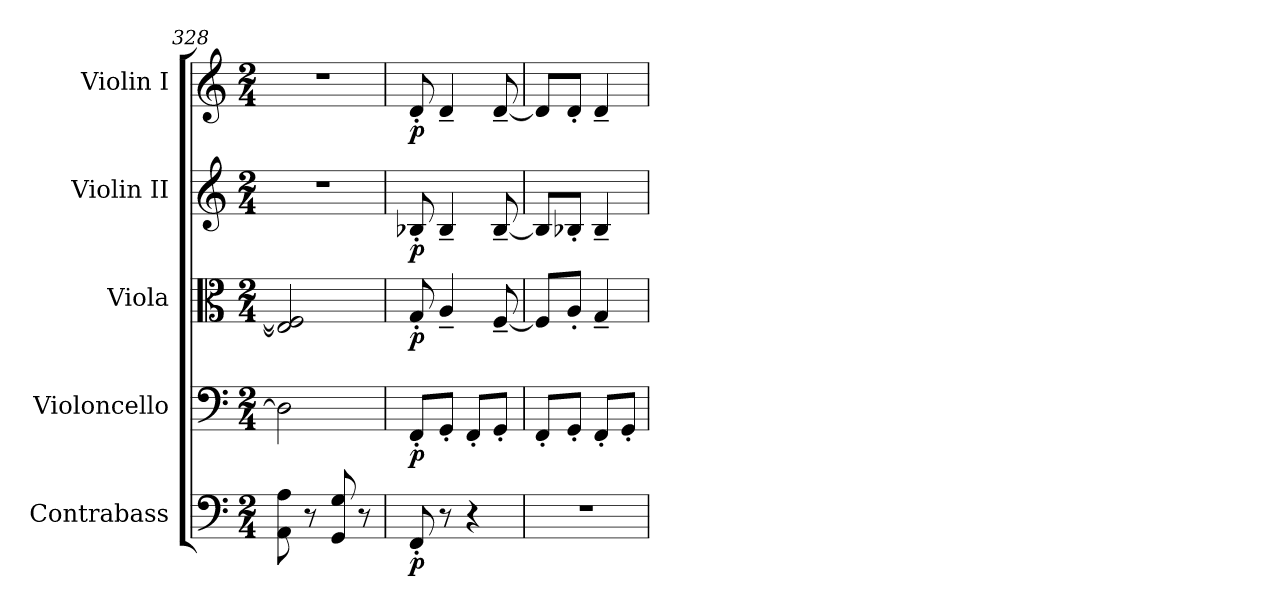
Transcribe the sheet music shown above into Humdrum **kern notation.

**kern	**dynam	**kern	**dynam	**kern	**dynam	**kern	**dynam	**kern	**dynam
*part5	*part5	*part4	*part4	*part3	*part3	*part2	*part2	*part1	*part1
*staff5	*staff5	*staff4	*staff4	*staff3	*staff3	*staff2	*staff2	*staff1	*staff1
*I"Contrabass	*	*I"Violoncello	*	*I"Viola	*	*I"Violin II	*	*I"Violin I	*
*I'Cb.	*	*I'Vc.	*	*I'Vla.	*	*I'Vln. II	*	*I'Vln. I	*
*clefF4	*	*clefF4	*	*clefC3	*	*clefG2	*	*clefG2	*
*ITrd7c12	*	*	*	*	*	*	*	*	*
*k[]	*	*k[]	*	*k[]	*	*k[]	*	*k[]	*
*M2/4	*	*M2/4	*	*M2/4	*	*M2/4	*	*M2/4	*
=328	=328	=328	=328	=328	=328	=328	=328	=328	=328
8AAA\ 8AA\	.	2D\]	.	2E-/] 2F/]	.	2r	.	2r	.
8r	.	.	.	.	.	.	.	.	.
8GGG/ 8GG/	.	.	.	.	.	.	.	.	.
8r	.	.	.	.	.	.	.	.	.
=329	=329	=329	=329	=329	=329	=329	=329	=329	=329
!	!LO:DY:b	!	!LO:DY:b	!	!LO:DY:b	!	!LO:DY:b	!	!LO:DY:b
8FFF'/	p	8FF'/L	p	8G'/	p	8B-X'/	p	8d'/	p
8r	.	8GG'/J	.	4A~/	.	4B-~/	.	4d~/	.
4r	.	8FF'/L	.	.	.	.	.	.	.
.	.	8GG'/J	.	[8F~/	.	[8B-~/	.	[8d~/	.
!!LO:PB:g=z
=330	=330	=330	=330	=330	=330	=330	=330	=330	=330
2r	.	8FF'/L	.	8F/L]	.	8B-/L]	.	8d/L]	.
.	.	8GG'/J	.	8A'/J	.	8B-X'/J	.	8d'/J	.
.	.	8FF'/L	.	4G~/	.	4B-~/	.	4d~/	.
.	.	8GG'/J	.	.	.	.	.	.	.
=	=	=	=	=	=	=	=	=	=
*-	*-	*-	*-	*-	*-	*-	*-	*-	*-
